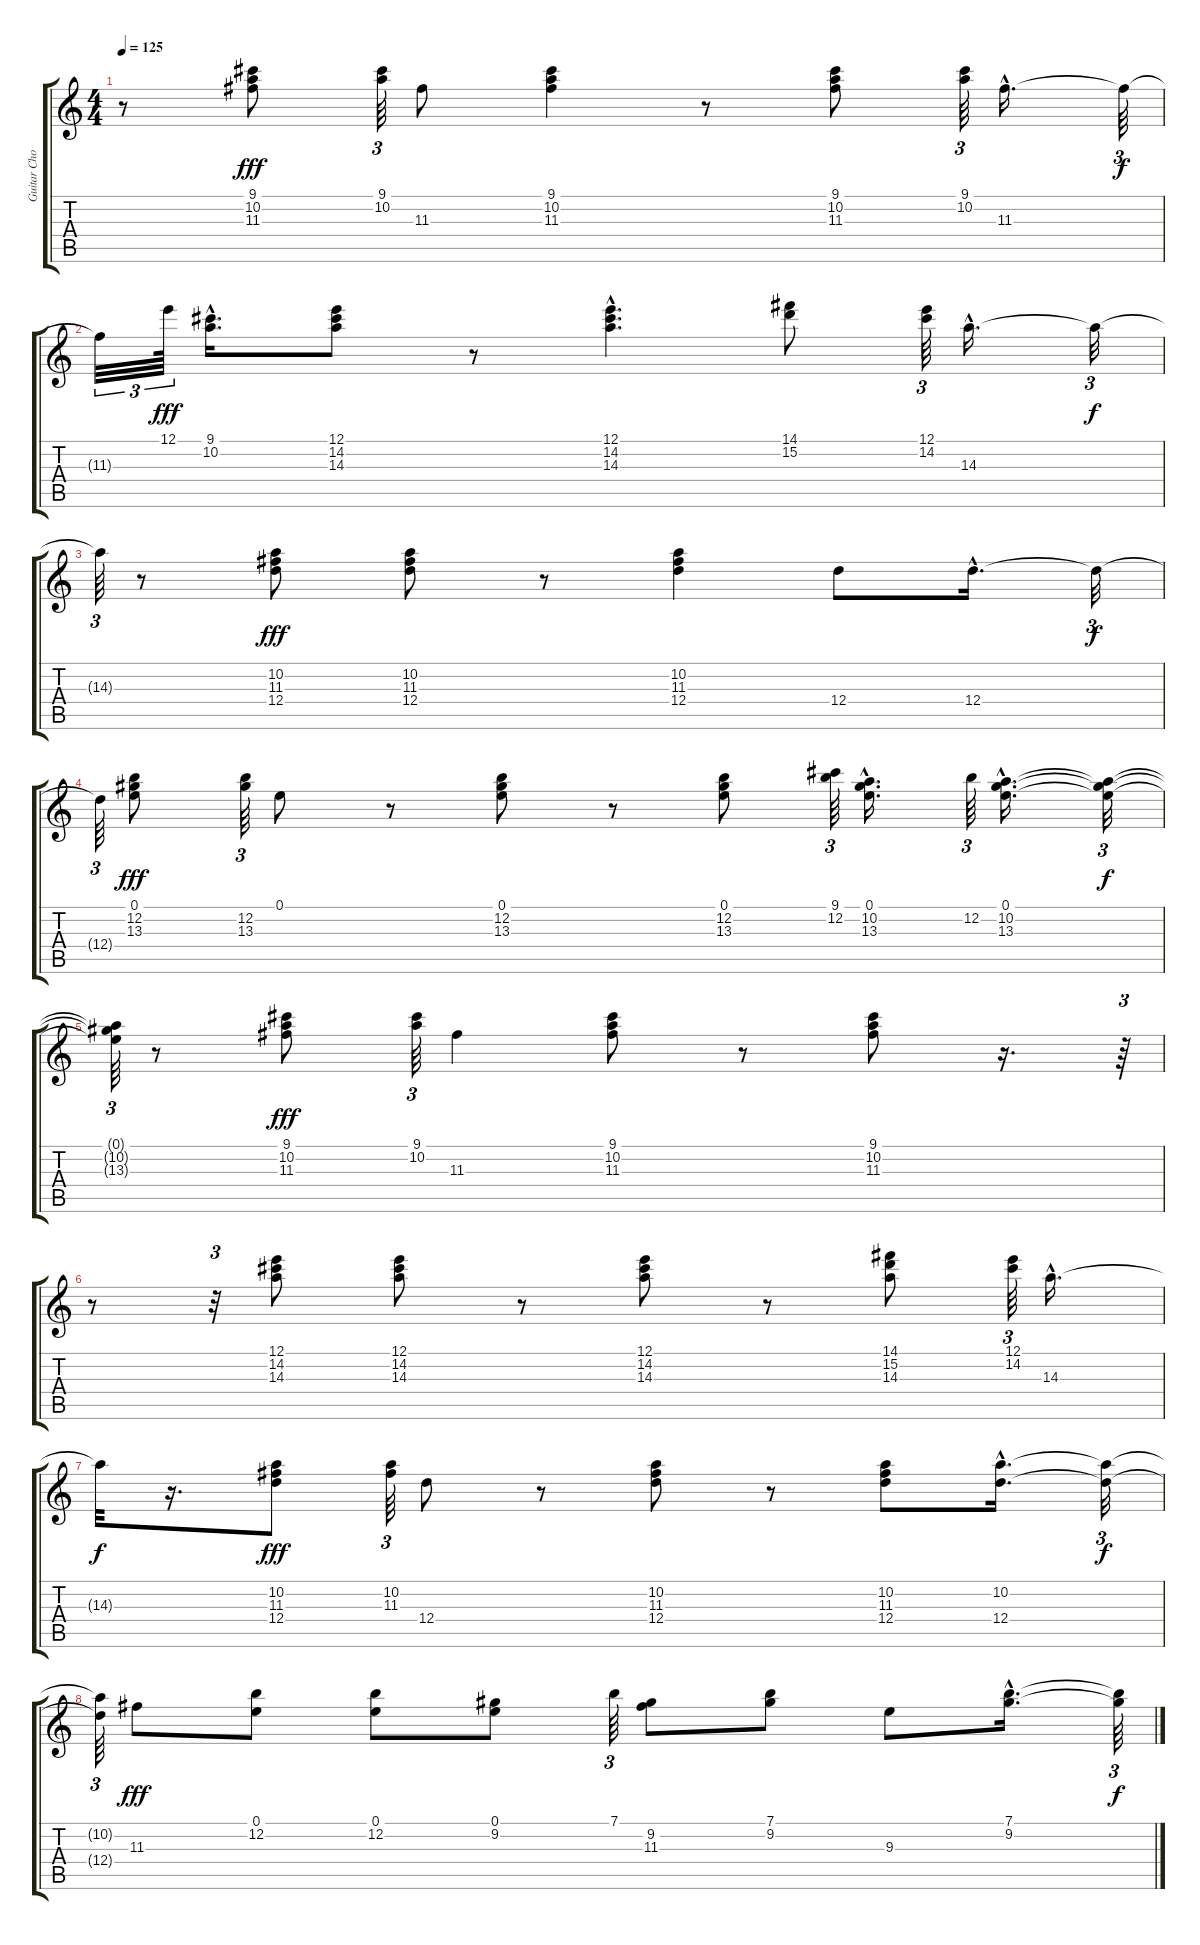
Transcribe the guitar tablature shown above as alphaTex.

\track ("Guitar Chords   " "Guitar Cho") {instrument acousticguitarsteel}
\staff {score tabs}
\tuning (E4 B3 G3 D3 A2 E2) {hide}
\ts (4 4)
\tempo 125
\clef g2
\ks c
r.8{dy f} (9.1 10.2 11.3).8{dy fff} (9.1 10.2).64{tu (3 2)} 11.3.8 (9.1 10.2 11.3).4 r.8 (9.1 10.2 11.3).8 (9.1 10.2).64{tu (3 2)} 11.3{hac}.16{d} 11.3{t}.64{tu (3 2) dy f} |
11.3{t}.32{tu (3 2)} 12.1.64{tu (3 2) dy fff} (9.1{hac} 10.2{hac}).16{d} (12.1 14.2 14.3).8 r.8 (12.1{hac} 14.2{hac} 14.3{hac}).4{d} (14.1 15.2).8 (12.1 14.2).64{tu (3 2)} 14.3{hac}.16{d} 14.3{t}.32{tu (3 2) dy f} |
14.3{t}.64{tu (3 2)} r.8 (10.2 11.3 12.4).8{dy fff} (10.2 11.3 12.4).8 r.8 (10.2 11.3 12.4).4 12.4.8 12.4{hac}.16{d} 12.4{t}.32{tu (3 2) dy f} |
12.4{t}.64{tu (3 2)} (0.1 12.2 13.3).8{dy fff} (12.2 13.3).64{tu (3 2)} 0.1.8 r.8 (0.1 12.2 13.3).8 r.8 (0.1 12.2 13.3).8 (9.1 12.2).64{tu (3 2)} (0.1{hac} 10.2{hac} 13.3{hac}).16{d} 12.2.64{tu (3 2)} (0.1{hac} 10.2{hac} 13.3{hac}).16{d} (0.1{t} 10.2{t} 13.3{t}).32{tu (3 2) dy f} |
(0.1{t} 10.2{t} 13.3{t}).64{tu (3 2)} r.8 (9.1 10.2 11.3).8{dy fff} (9.1 10.2).64{tu (3 2)} 11.3.4 (9.1 10.2 11.3).8 r.8 (9.1 10.2 11.3).8 r.16{d} r.64{tu (3 2)} |
r.8 r.32{tu (3 2)} (12.1 14.2 14.3).8 (12.1 14.2 14.3).8 r.8 (12.1 14.2 14.3).8 r.8 (14.1 15.2 14.3).8 (12.1 14.2).64{tu (3 2)} 14.3{hac}.16{d} |
14.3{t}.32{dy f} r.16{d} (10.2 11.3 12.4).8{dy fff} (10.2 11.3).64{tu (3 2)} 12.4.8 r.8 (10.2 11.3 12.4).8 r.8 (10.2 11.3 12.4).8 (10.2{hac} 12.4{hac}).16{d} (10.2{t} 12.4{t}).32{tu (3 2) dy f} |
(10.2{t} 12.4{t}).64{tu (3 2)} 11.3.8{dy fff} (0.1 12.2).8 (0.1 12.2).8 (0.1 9.2).8 7.1.64{tu (3 2)} (9.2 11.3).8 (7.1 9.2).8 9.3.8 (7.1{hac} 9.2{hac}).16{d} (7.1{t} 9.2{t}).64{tu (3 2) dy f}
